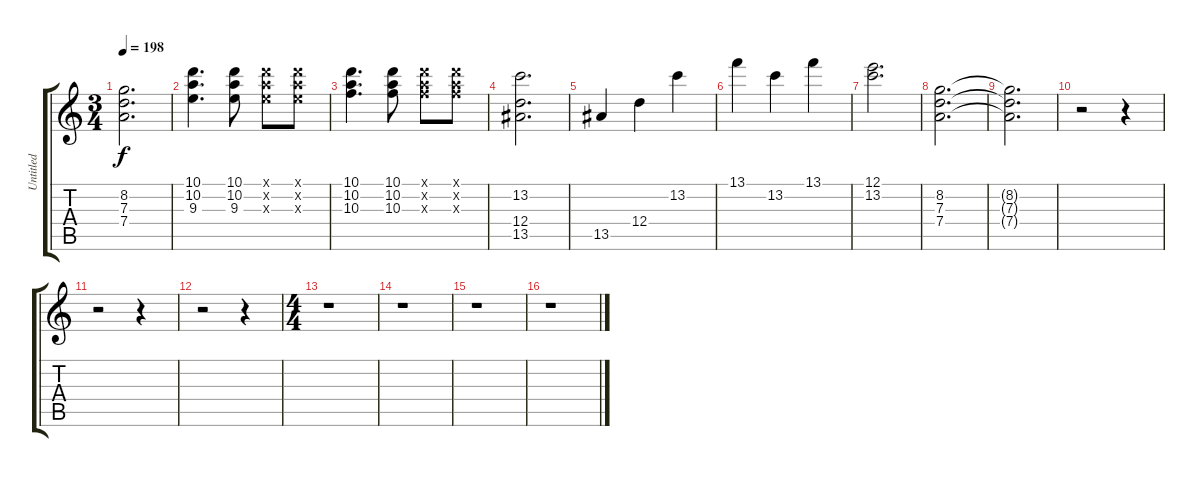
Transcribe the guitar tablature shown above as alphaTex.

\track ("Untitled" "Untitled") {instrument overdrivenguitar}
\staff {score tabs}
\tuning (E4 B3 G3 D3 A2 D2) {hide}
\ts (3 4)
\tempo 198
\clef g2
\ks c
(8.2{t} 7.3{t} 7.4{t}).2{d dy f} |
(10.1 10.2 9.3).4{d} (10.1 10.2 9.3).8 (10.1{x} 10.2{x} 9.3{x}).8 (10.1{x} 10.2{x} 9.3{x}).8 |
(10.1 10.2 10.3).4{d} (10.1 10.2 10.3).8 (10.1{x} 10.2{x} 10.3{x}).8 (10.1{x} 10.2{x} 10.3{x}).8 |
(13.2 12.4 13.5).2{d} |
13.5.4 12.4.4 13.2.4 |
13.1.4 13.2.4 13.1.4 |
(12.1 13.2).2{d} |
(8.2 7.3 7.4).2{d} |
(8.2{t} 7.3{t} 7.4{t}).2{d} |
r.2 r.4 |
r.2 r.4 |
r.2 r.4 |
\ts (4 4)
r.1 |
r.1 |
r.1 |
r.1
